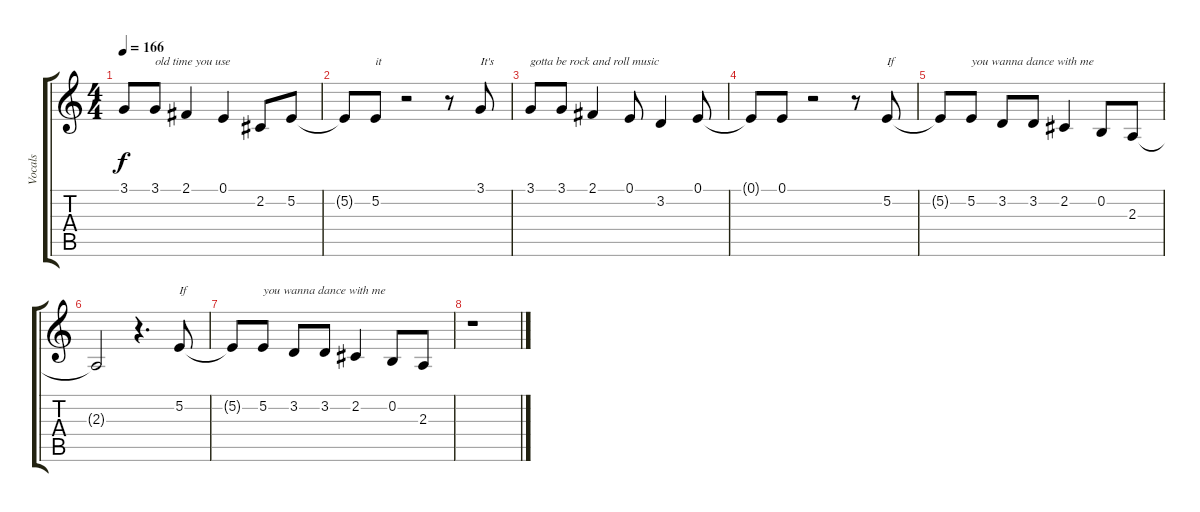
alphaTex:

\track ("Vocals" "Vocals") {instrument tenorsax}
\staff {score tabs}
\tuning (E4 B3 G3 D3 A2 E2) {hide}
\ts (4 4)
\tempo 166
\clef g2
\ks c
3.1{t}.8{dy f} 3.1.8{txt "old time you use"} 2.1.4 0.1.4 2.2.8 5.2.8 |
5.2{t}.8 5.2.8{txt "it"} r.2 r.8 3.1.8{txt "It's"} |
3.1.8{txt "gotta be rock and roll music"} 3.1.8 2.1.4 0.1.8 3.2.4 0.1.8 |
0.1{t}.8 0.1.8 r.2 r.8 5.2.8{txt "If"} |
5.2{t}.8 5.2.8{txt "you wanna dance with me"} 3.2.8 3.2.8 2.2.4 0.2.8 2.3.8 |
2.3{t}.2 r.4{d} 5.2.8{txt "If"} |
5.2{t}.8 5.2.8{txt "you wanna dance with me"} 3.2.8 3.2.8 2.2.4 0.2.8 2.3.8 |
r.1
